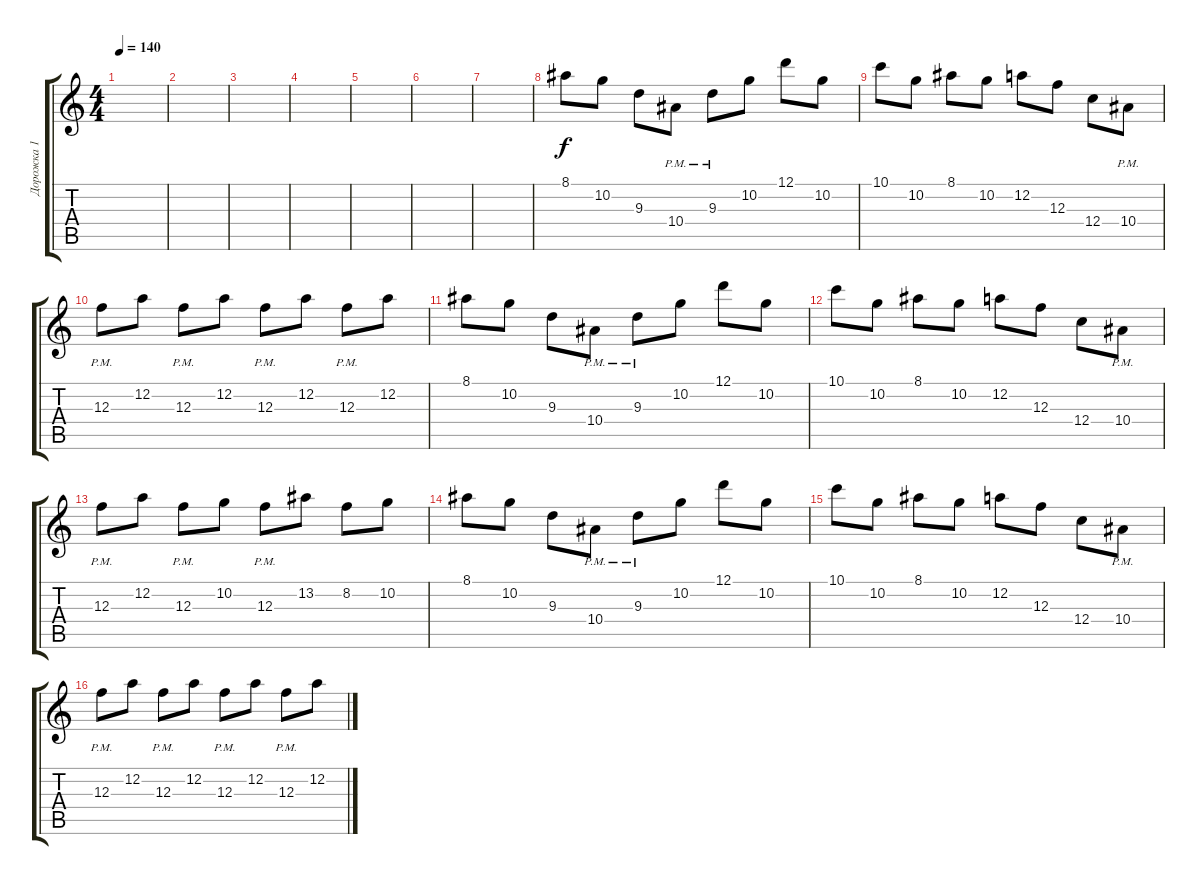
\track ("Дорожка 1" "Дорожка 1") {instrument distortionguitar}
\staff {score tabs}
\tuning (D4 A3 F3 C3 G2 C2) {hide}
\ts (4 4)
\tempo 140
\clef g2
\ks c
|
|
|
|
|
|
|
8.1.8 10.2.8 9.3.8 10.4{pm}.8 9.3{pm}.8 10.2.8 12.1.8 10.2.8 |
10.1.8 10.2.8 8.1.8 10.2.8 12.2.8 12.3.8 12.4.8 10.4{pm}.8 |
12.3{pm}.8 12.2.8 12.3{pm}.8 12.2.8 12.3{pm}.8 12.2.8 12.3{pm}.8 12.2.8 |
8.1.8 10.2.8 9.3.8 10.4{pm}.8 9.3{pm}.8 10.2.8 12.1.8 10.2.8 |
10.1.8 10.2.8 8.1.8 10.2.8 12.2.8 12.3.8 12.4.8 10.4{pm}.8 |
12.3{pm}.8 12.2.8 12.3{pm}.8 10.2.8 12.3{pm}.8 13.2.8 8.2.8 10.2.8 |
8.1.8 10.2.8 9.3.8 10.4{pm}.8 9.3{pm}.8 10.2.8 12.1.8 10.2.8 |
10.1.8 10.2.8 8.1.8 10.2.8 12.2.8 12.3.8 12.4.8 10.4{pm}.8 |
12.3{pm}.8 12.2.8 12.3{pm}.8 12.2.8 12.3{pm}.8 12.2.8 12.3{pm}.8 12.2.8
